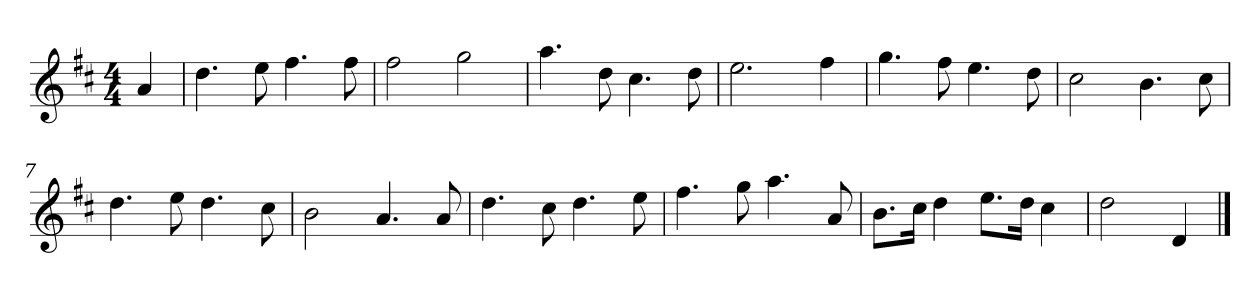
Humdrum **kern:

**kern
*part1
*staff1
*k[f#c#]
*M4/4
*MM120
=
4a
=1
4.dd
8ee
4.ff#
8ff#
=2
2ff#
2gg
=3
4.aa
8dd
4.cc#
8dd
=4
2.ee
4ff#
=5
4.gg
8ff#
4.ee
8dd
=6
2cc#
4.b
8cc#
=7
4.dd
8ee
4.dd
8cc#
=8
2b
4.a
8a
=9
4.dd
8cc#
4.dd
8ee
=10
4.ff#
8gg
4.aa
8a
=11
8.bL
16cc#Jk
4dd
8.eeL
16ddJk
4cc#
=12
2dd
4d
==
*-
